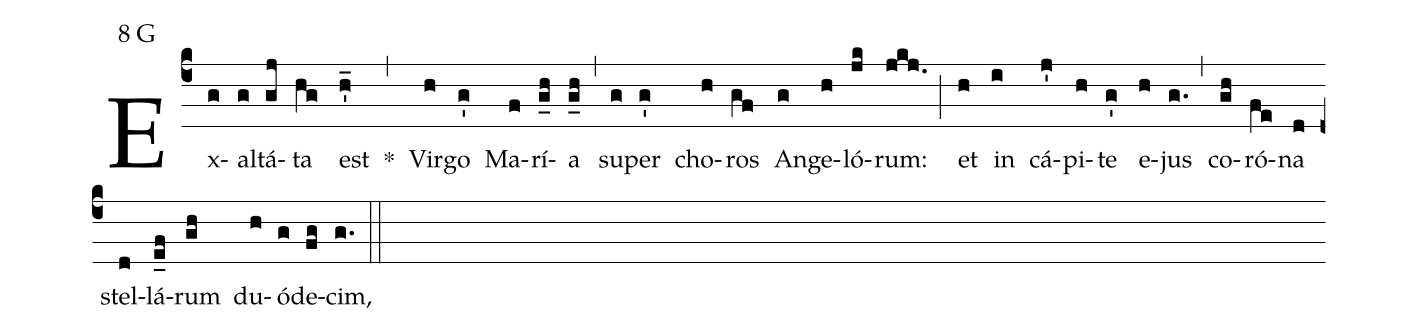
mode:8 G;
%%
(c4) Ex(g)al(g)tá(gj)ta(hg) est(h'_) *(,) Vir(h)go(g') Ma(f)rí(g_h)a(g_h) (,) su(g)per(g') cho(h)ros(gf) An(g)ge(h)ló(jk)rum:(jkj.) (;) et(h) in(i) cá(j')pi(h)te(g') e(h)jus(g.) (,) co(gh)ró(fe)na(d) stel(d)lá(e_f)rum(gh) du(h)ó(g)de(fg)cim,(g.) (::)
